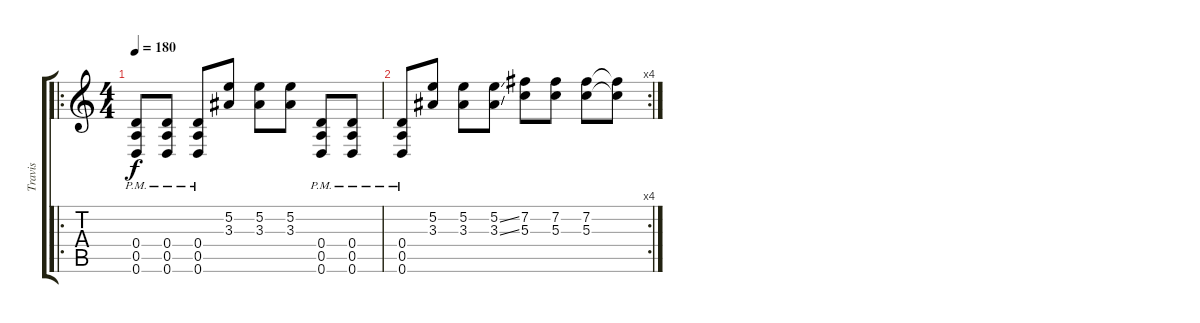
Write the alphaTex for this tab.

\track ("Travis" "Travis") {instrument distortionguitar}
\staff {score tabs}
\tuning (E4 B3 G3 D3 A2 D2) {hide}
\ro
\ts (4 4)
\tempo 180
\clef g2
\ks c
(0.4{pm} 0.5{pm} 0.6{pm}).8{dy f} (0.4{pm} 0.5{pm} 0.6{pm}).8 (0.4{pm} 0.5{pm} 0.6{pm}).8 (5.2 3.3).8 (5.2 3.3).8 (5.2 3.3).8 (0.4{pm} 0.5{pm} 0.6{pm}).8 (0.4{pm} 0.5{pm} 0.6{pm}).8 |
\rc 4
(0.4{pm} 0.5{pm} 0.6{pm}).8 (5.2 3.3).8 (5.2 3.3).8 (5.2{ss} 3.3{ss}).8 (7.2 5.3).8 (7.2 5.3).8 (7.2 5.3).8 (7.2{t} 5.3{t}).8
